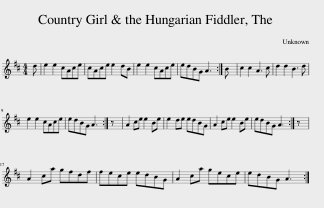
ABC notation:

X:1
L:1/8
M:4/4
I:linebreak $
K:D
V:1 treble
V:1
 d | e2 e2 cAce | cAce e2 dB | e2 e2 cAce | edBG A3 :| %5
 B | c2 c2 A3 c | d2 d2 B3 d |$ e2 e2 cAce | edBG A3 :| %10
 z | A2 ce e2 Be | e2 de edBG | A2 ce e2 Be | edBG A3 :| %15
 z |$ A2 ca gfdf | fece edBG | A2 ca gece | edBG A3 :| %20
